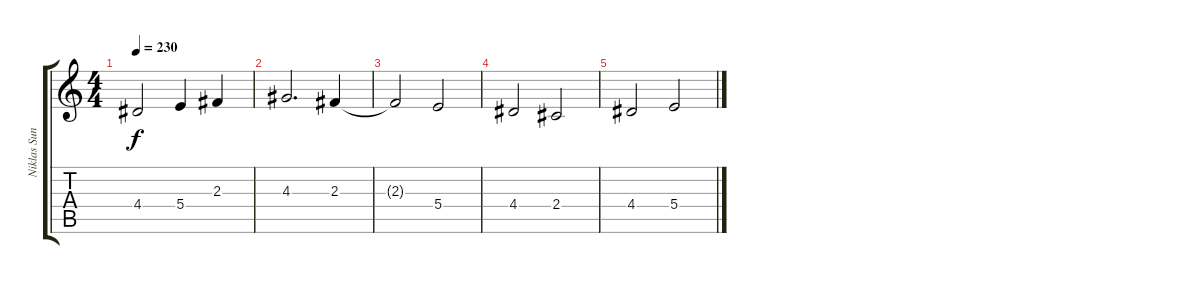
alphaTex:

\track ("Niklas Sundin" "Niklas Sun") {instrument distortionguitar}
\staff {score tabs}
\tuning (Db4 Ab3 E3 B2 Gb2 Db2) {hide}
\ts (4 4)
\tempo 230
\clef g2
\ks c
4.4.2{dy f} 5.4.4 2.3.4 |
4.3.2{d} 2.3.4 |
2.3{t}.2 5.4.2 |
4.4.2 2.4.2 |
4.4.2 5.4.2
